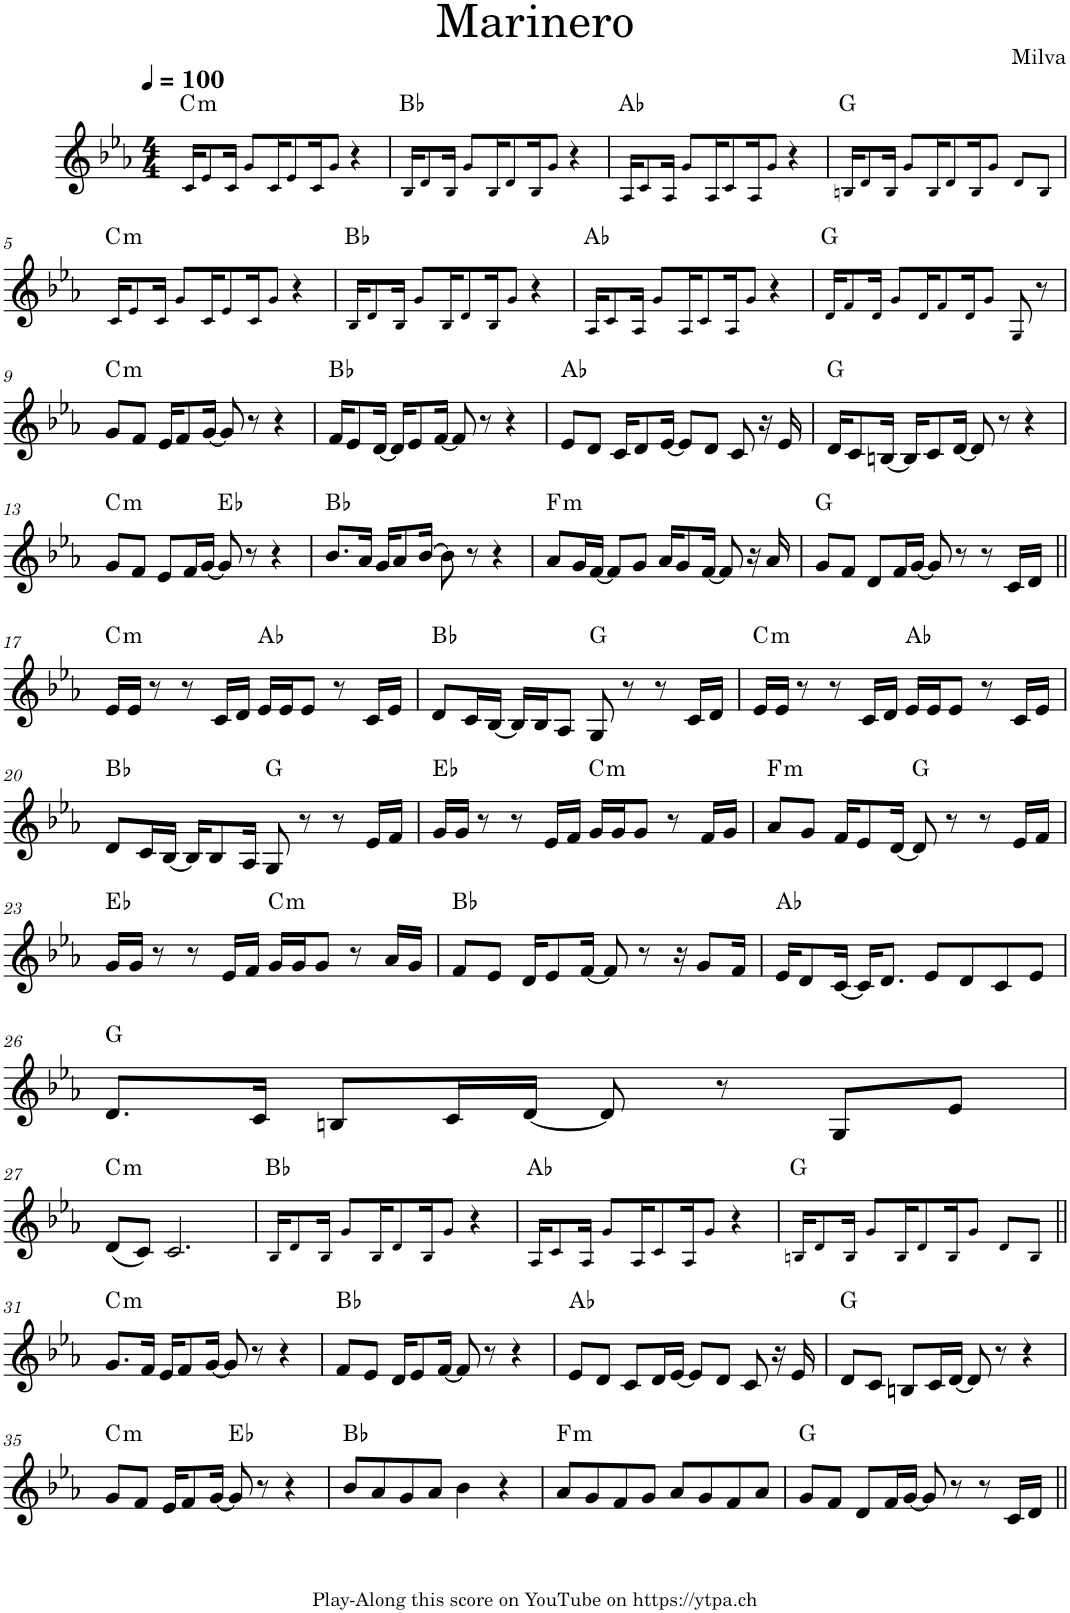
**kern	**harte
*part1	*part1
*staff1	*
*I"Piano	*
*I'Pno.	*
*clefG2	*
*k[b-e-a-]	*
*M4/4	*
*MM100	*
=1	=1
!	!LO:H:kt=m
16c!/KL	C:min
8e-!/	.
16c!/Jk	.
8g!/L	.
16c!/K	.
8e-!/	.
16c!/K	.
8g!/J	.
4r	.
=2	=2
16B-!/KL	Bb:maj
8d!/	.
16B-!/Jk	.
8g!/L	.
16B-!/K	.
8d!/	.
16B-!/K	.
8g!/J	.
4r	.
=3	=3
16A-!/KL	Ab:maj
8c!/	.
16A-!/Jk	.
8g!/L	.
16A-!/K	.
8c!/	.
16A-!/K	.
8g!/J	.
4r	.
=4	=4
16Bn!/KL	G:maj
8d!/	.
16B!/Jk	.
8g!/L	.
16B!/K	.
8d!/	.
16B!/K	.
8g!/J	.
8d!/L	.
8B!/J	.
!!LO:LB:g=z
=5	=5
!	!LO:H:kt=m
16c!/KL	C:min
8e-!/	.
16c!/Jk	.
8g!/L	.
16c!/K	.
8e-!/	.
16c!/K	.
8g!/J	.
4r	.
=6	=6
16B-!/KL	Bb:maj
8d!/	.
16B-!/Jk	.
8g!/L	.
16B-!/K	.
8d!/	.
16B-!/K	.
8g!/J	.
4r	.
=7	=7
16A-!/KL	Ab:maj
8c!/	.
16A-!/Jk	.
8g!/L	.
16A-!/K	.
8c!/	.
16A-!/K	.
8g!/J	.
4r	.
=8	=8
16d!/KL	G:maj
8f!/	.
16d!/Jk	.
8g!/L	.
16d!/K	.
8f!/	.
16d!/K	.
8g!/J	.
8G!/	.
8r	.
!!LO:LB:g=z
=9	=9
!	!LO:H:kt=m
8g/L	C:min
8f/J	.
16e-/KL	.
8f/	.
[16g/Jk	.
8g/]	.
8r	.
4r	.
=10	=10
16f/KL	Bb:maj
8e-/	.
[16d/Jk	.
16d/KL]	.
8e-/	.
[16f/Jk	.
8f/]	.
8r	.
4r	.
=11	=11
8e-/L	Ab:maj
8d/J	.
16c/KL	.
8d/	.
[16e-/Jk	.
8e-/L]	.
8d/J	.
8c/	.
16r	.
16e-/	.
=12	=12
16d/KL	G:maj
8c/	.
[16Bn/Jk	.
16B/KL]	.
8c/	.
[16d/Jk	.
8d/]	.
8r	.
4r	.
!!LO:LB:g=z
=13	=13
!	!LO:H:kt=m
8g/L	C:min
8f/J	.
8e-/L	.
16f/L	.
[16g/JJ	.
8g/]	Eb:maj
8r	.
4r	.
=14	=14
8.b-/L	Bb:maj
16a-/Jk	.
16g/KL	.
8a-/	.
[16b-/Jk	.
8b-\]	.
8r	.
4r	.
=15	=15
!	!LO:H:kt=m
8a-/L	F:min
16g/L	.
[16f/JJ	.
8f/L]	.
8g/J	.
16a-/KL	.
8g/	.
[16f/Jk	.
8f/]	.
16r	.
16a-/	.
=16	=16
8g/L	G:maj
8f/J	.
8d/L	.
16f/L	.
[16g/JJ	.
8g/]	.
8r	.
8r	.
16c/LL	.
16d/JJ	.
!!LO:LB:g=z
=17||	=17||
!	!LO:H:kt=m
16e-/LL	C:min
16e-/JJ	.
8r	.
8r	.
16c/LL	.
16d/JJ	.
16e-/LL	Ab:maj
16e-/J	.
8e-/J	.
8r	.
16c/LL	.
16e-/JJ	.
=18	=18
8d/L	Bb:maj
16c/L	.
[16B-/JJ	.
16B-/LL]	.
16B-/J	.
8A-/J	.
8G/	G:maj
8r	.
8r	.
16c/LL	.
16d/JJ	.
=19	=19
!	!LO:H:kt=m
16e-/LL	C:min
16e-/JJ	.
8r	.
8r	.
16c/LL	.
16d/JJ	.
16e-/LL	Ab:maj
16e-/J	.
8e-/J	.
8r	.
16c/LL	.
16e-/JJ	.
!!LO:LB:g=z
=20	=20
8d/L	Bb:maj
16c/L	.
[16B-/JJ	.
16B-/KL]	.
8B-/	.
16A-/Jk	.
8G/	G:maj
8r	.
8r	.
16e-/LL	.
16f/JJ	.
=21	=21
16g/LL	Eb:maj
16g/JJ	.
8r	.
8r	.
16e-/LL	.
16f/JJ	.
!	!LO:H:kt=m
16g/LL	C:min
16g/J	.
8g/J	.
8r	.
16f/LL	.
16g/JJ	.
=22	=22
!	!LO:H:kt=m
8a-/L	F:min
8g/J	.
16f/KL	.
8e-/	.
[16d/Jk	.
8d/]	G:maj
8r	.
8r	.
16e-/LL	.
16f/JJ	.
!!LO:LB:g=z
=23	=23
16g/LL	Eb:maj
16g/JJ	.
8r	.
8r	.
16e-/LL	.
16f/JJ	.
!	!LO:H:kt=m
16g/LL	C:min
16g/J	.
8g/J	.
8r	.
16a-/LL	.
16g/JJ	.
=24	=24
8f/L	Bb:maj
8e-/J	.
16d/KL	.
8e-/	.
[16f/Jk	.
8f/]	.
8r	.
16r	.
8g/L	.
16f/Jk	.
=25	=25
16e-/KL	Ab:maj
8d/	.
[16c/Jk	.
16c/KL]	.
8.d/J	.
8e-/L	.
8d/	.
8c/	.
8e-/J	.
!!LO:LB:g=z
=26	=26
8.d/L	G:maj
16c/Jk	.
8Bn/L	.
16c/L	.
[16d/JJ	.
8d/]	.
8r	.
8G/L	.
8e-/J	.
!!LO:LB:g=z
=27	=27
!	!LO:H:kt=m
(8d/L	C:min
8c/J)	.
2.c/	.
=28	=28
16B-!/KL	Bb:maj
8d!/	.
16B-!/Jk	.
8g!/L	.
16B-!/K	.
8d!/	.
16B-!/K	.
8g!/J	.
4r	.
=29	=29
16A-!/KL	Ab:maj
8c!/	.
16A-!/Jk	.
8g!/L	.
16A-!/K	.
8c!/	.
16A-!/K	.
8g!/J	.
4r	.
=30	=30
16Bn!/KL	G:maj
8d!/	.
16B!/Jk	.
8g!/L	.
16B!/K	.
8d!/	.
16B!/K	.
8g!/J	.
8d!/L	.
8B!/J	.
!!LO:LB:g=z
=31||	=31||
!	!LO:H:kt=m
8.g/L	C:min
16f/Jk	.
16e-/KL	.
8f/	.
[16g/Jk	.
8g/]	.
8r	.
4r	.
=32	=32
8f/L	Bb:maj
8e-/J	.
16d/KL	.
8e-/	.
[16f/Jk	.
8f/]	.
8r	.
4r	.
=33	=33
8e-/L	Ab:maj
8d/J	.
8c/L	.
16d/L	.
[16e-/JJ	.
8e-/L]	.
8d/J	.
8c/	.
16r	.
16e-/	.
=34	=34
8d/L	G:maj
8c/J	.
8Bn/L	.
16c/L	.
[16d/JJ	.
8d/]	.
8r	.
4r	.
!!LO:LB:g=z
=35	=35
!	!LO:H:kt=m
8g/L	C:min
8f/J	.
16e-/KL	.
8f/	.
[16g/Jk	.
8g/]	Eb:maj
8r	.
4r	.
=36	=36
8b-/L	Bb:maj
8a-/	.
8g/	.
8a-/J	.
4b-\	.
4r	.
=37	=37
!	!LO:H:kt=m
8a-/L	F:min
8g/	.
8f/	.
8g/J	.
8a-/L	.
8g/	.
8f/	.
8a-/J	.
=38	=38
8g/L	G:maj
8f/J	.
8d/L	.
16f/L	.
[16g/JJ	.
8g/]	.
8r	.
8r	.
16c/LL	.
16d/JJ	.
=||	=||
*-	*-
